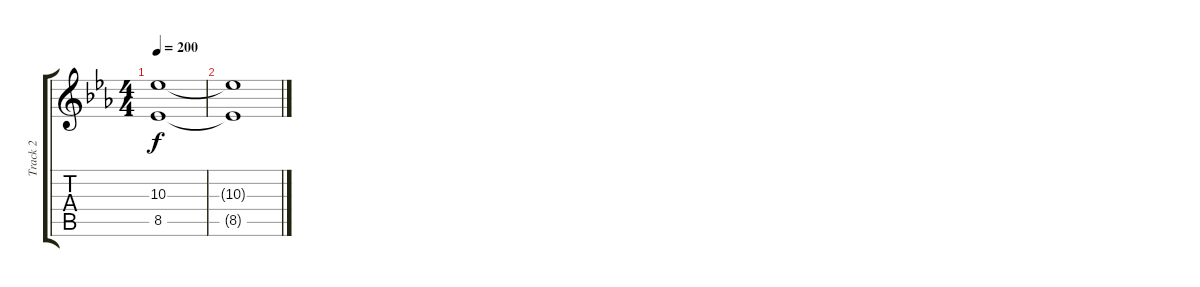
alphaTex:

\track ("Track 2" "Track 2") {instrument distortionguitar}
\staff {score tabs}
\tuning (D4 A3 F3 C3 G2 C2) {hide}
\ts (4 4)
\tempo 200
\clef g2
\ks eb
(10.3{t} 8.5{t}).1{dy f} |
(10.3{t} 8.5{t}).1
